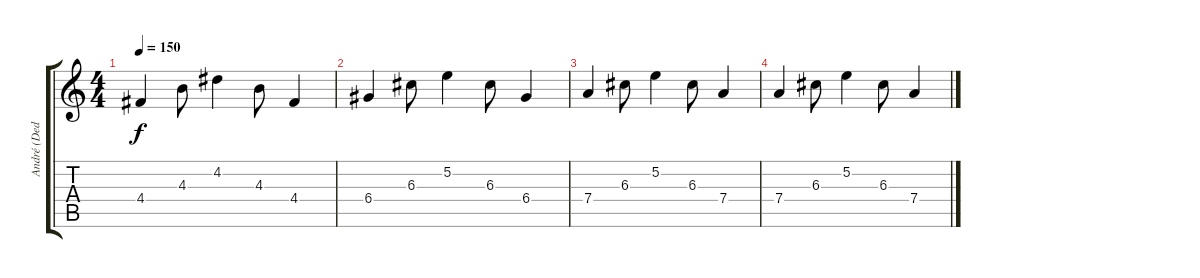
\track ("André (Dedilhado)" "André (Ded") {instrument electricguitarclean}
\staff {score tabs}
\tuning (E4 B3 G3 D3 A2 E2) {hide}
\ts (4 4)
\tempo 150
\clef g2
\ks c
4.4.4{dy f} 4.3.8 4.2.4 4.3.8 4.4.4 |
6.4.4 6.3.8 5.2.4 6.3.8 6.4.4 |
7.4.4 6.3.8 5.2.4 6.3.8 7.4.4 |
7.4.4 6.3.8 5.2.4 6.3.8 7.4.4
